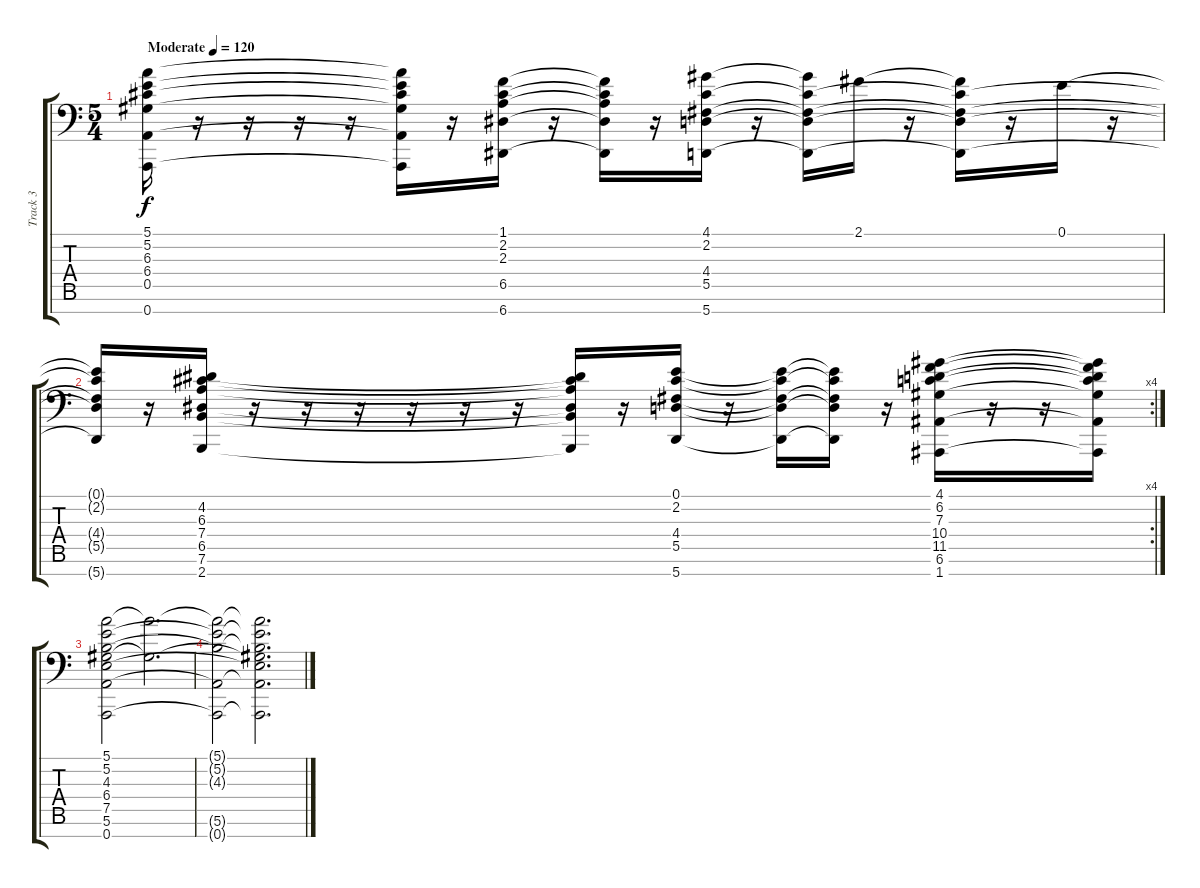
\track ("Track 3" "Track 3") {instrument acousticgrandpiano}
\staff {score tabs}
\tuning (E4 B3 G3 D3 A2 E2 A1) {hide}
\ts (5 4)
\tempo (120 "Moderate")
\clef f4
\ks c
(5.1 5.2 6.3 6.4 0.5 0.7).16{dy f instrument acousticgrandpiano} r.16 r.16 r.16 r.16 (5.1{t} 5.2{t} 6.3{t} 6.4{t} 0.5{t} 0.7{t}).16 r.16 (1.1 2.2 2.3 6.5 6.7).16 r.16 (1.1{t} 2.2{t} 2.3{t} 6.5{t} 6.7{t}).16 r.16 (4.1 2.2 4.4 5.5 5.7).16 r.16 (4.1{t} 2.2{t} 4.4{t} 5.5{t} 5.7{t}).16 2.1.16 r.16 (2.1{t} 2.2{t} 4.4{t} 5.5{t} 5.7{t}).16 r.16 0.1.16 r.16 |
\rc 4
(0.1{t} 2.2{t} 4.4{t} 5.5{t} 5.7{t}).16 r.16 (4.2 6.3 7.4 6.5 7.6 2.7).16 r.16 r.16 r.16 r.16 r.16 r.16 (4.2{t} 6.3{t} 7.4{t} 6.5{t} 7.6{t} 2.7{t}).16 r.16 (0.1 2.2 4.4 5.5 5.7).16 r.16 (0.1{t} 2.2{t} 4.4{t} 5.5{t} 5.7{t}).16 (0.1{t} 2.2{t} 4.4{t} 5.5{t} 5.7{t}).16 r.16 (4.1 6.2 7.3 10.4 11.5 6.6 1.7).16 r.16 r.16 (4.1{t} 6.2{t} 7.3{t} 10.4{t} 11.5{t} 6.6{t} 1.7{t}).16 |
(5.1 5.2 4.3 6.4 7.5 5.6 0.7).2 (5.1{t} 6.4{t}).2{d} |
(5.1{t} 5.2{t} 4.3{t} 5.6{t} 0.7{t}).2 (5.1{t} 5.2{t} 4.3{t} 6.4{t} 7.5{t} 5.6{t} 0.7{t}).2{d}
